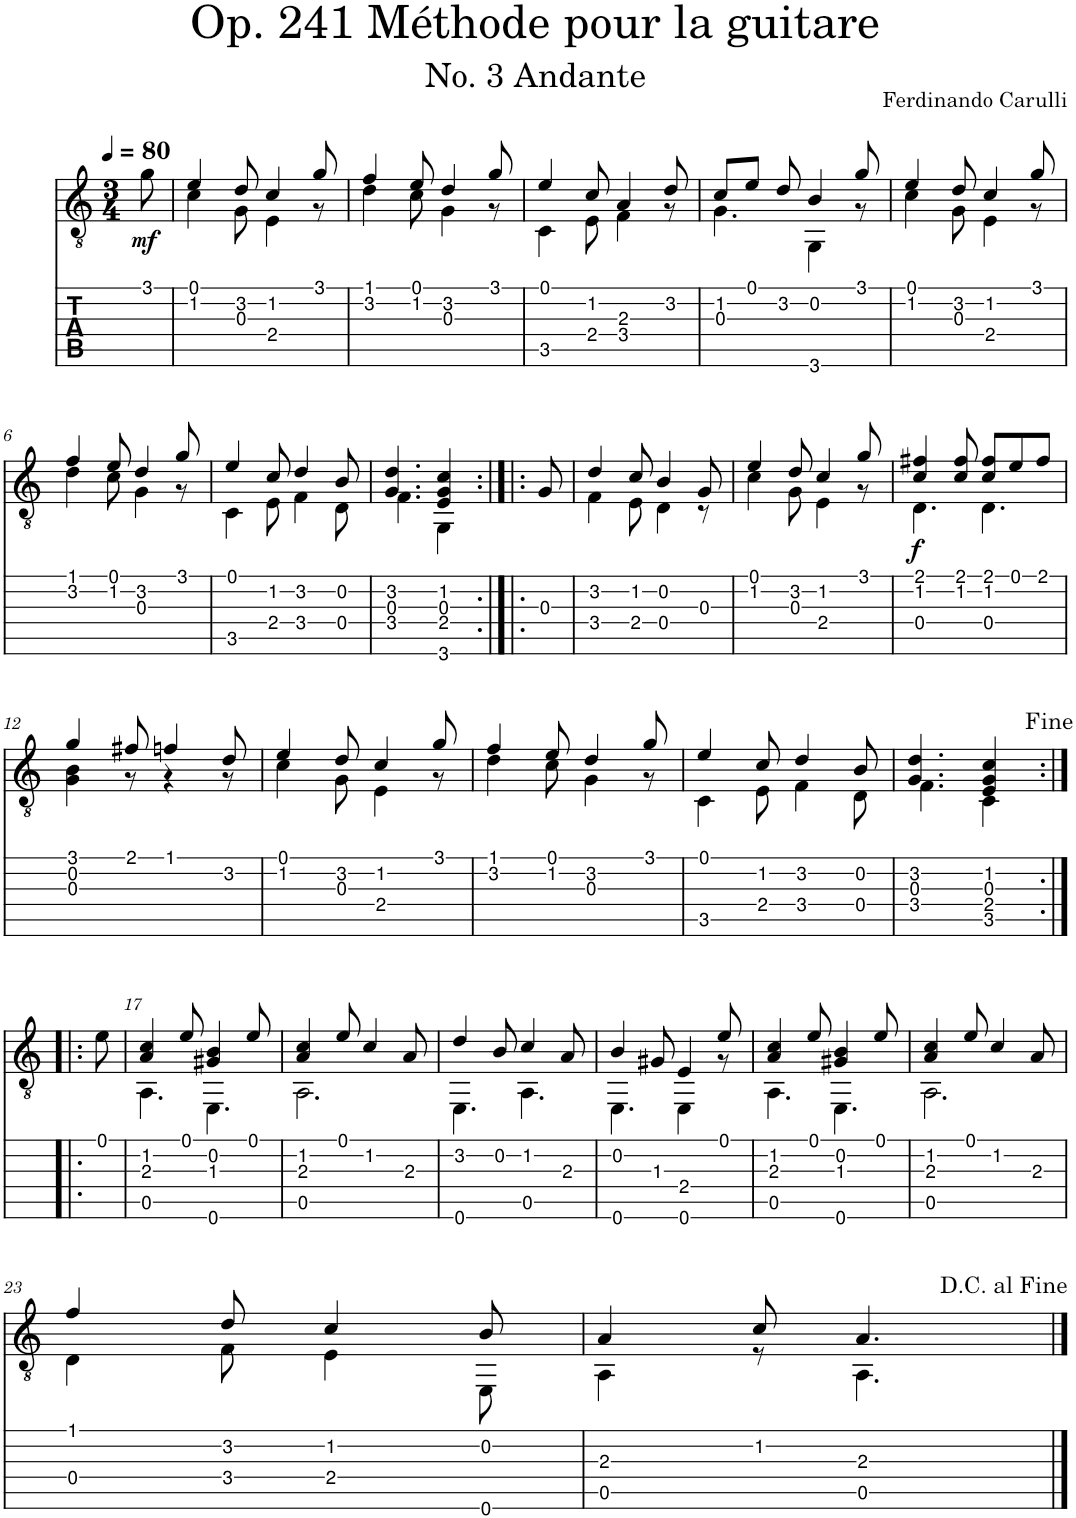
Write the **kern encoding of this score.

**kern	**kern	**dynam
*part1	*part1	*part1
*staff2	*staff1	*staff1/2
*I"Classical Guitar	*	*
*stria6	*	*
*	*clefGv2	*
*k[]	*k[]	*
*C:	*C:	*
*M3/4	*M3/4	*
*MM80	*MM80	*
=	=	=
!	!	!LO:DY:b
8g	8g\	mf
=1	=1	=1
*^	*^	*
4e	4c	4e/	4c\	.
8d	8G	8d/	8G\	.
4c	4E	4c/	4E\	.
8g	8r	8g/	8r	.
=2	=2	=2	=2	=2
4f	4d	4f/	4d\	.
8e	8c	8e/	8c\	.
4d	4G	4d/	4G\	.
8g	8r	8g/	8r	.
=3	=3	=3	=3	=3
4e	4C	4e/	4C\	.
8c	8E	8c/	8E\	.
4A	4F	4A/	4F\	.
8d	8r	8d/	8r	.
=4	=4	=4	=4	=4
8cL	4.G	8c/L	4.G\	.
8eJ	.	8e/J	.	.
8d	.	8d/	.	.
4B	4GG	4B/	4GG\	.
8g	8r	8g/	8r	.
=5	=5	=5	=5	=5
4e	4c	4e/	4c\	.
8d	8G	8d/	8G\	.
4c	4E	4c/	4E\	.
8g	8r	8g/	8r	.
!!LO:LB:g=z	!!
=6	=6	=6	=6	=6
4f	4d	4f/	4d\	.
8e	8c	8e/	8c\	.
4d	4G	4d/	4G\	.
8g	8r	8g/	8r	.
=7	=7	=7	=7	=7
4e	4C	4e/	4C\	.
8c	8E	8c/	8E\	.
4d	4F	4d/	4F\	.
8B	8D	8B/	8D\	.
=8	=8	=8	=8	=8
4.G 4.d	4.F	4.G/ 4.d/	4.F\	.
4E 4G 4c	4GG	4E/ 4G/ 4c/	4GG\	.
*v	*v	*	*	*
*	*v	*v	*
=8X1:|!|:	=8X1:|!|:	=8X1:|!|:
8G	8G/	.
=9	=9	=9
*^	*^	*
4d	4F	4d/	4F\	.
8c	8E	8c/	8E\	.
4B	4D	4B/	4D\	.
8G	8r	8G/	8r	.
=10	=10	=10	=10	=10
4e	4c	4e/	4c\	.
8d	8G	8d/	8G\	.
4c	4E	4c/	4E\	.
8g	8r	8g/	8r	.
=11	=11	=11	=11	=11
!	!	!	!	!LO:DY:b
4c 4f#X	4.D	4c/ 4f#X/	4.D\	f
8c\ 8f#\L	.	8c/ 8f#/	.	.
8c\ 8f#\J	4.D	8c/ 8f#/L	4.D\	.
8eL	.	8e/	.	.
8f#J	.	8f#/J	.	.
!!LO:LB:g=z	!!
=12	=12	=12	=12	=12
4g	4G 4B	4g/	4G\ 4B\	.
8f#X	8r	8f#X/	8r	.
4fn	4r	4fn/	4r	.
8d	8r	8d/	8r	.
=13	=13	=13	=13	=13
4e	4c	4e/	4c\	.
8d	8G	8d/	8G\	.
4c	4E	4c/	4E\	.
8g	8r	8g/	8r	.
=14	=14	=14	=14	=14
4f	4d	4f/	4d\	.
8e	8c	8e/	8c\	.
4d	4G	4d/	4G\	.
8g	8r	8g/	8r	.
=15	=15	=15	=15	=15
4e	4C	4e/	4C\	.
8c	8E	8c/	8E\	.
4d	4F	4d/	4F\	.
8B	8D	8B/	8D\	.
=16	=16	=16	=16	=16
4.G 4.d	4.F	4.G/ 4.d/	4.F\	.
4E 4G 4c	4C	4E/ 4G/ 4c/	4C\	.
*v	*v	*	*	*
*	*v	*v	*
!!LO:LB:g=z
=16X2:|!|:	=16X2:|!|:	=16X2:|!|:
*k[]	*k[]	*
*a:	*a:	*
8e	8e\	.
=17	=17	=17
*^	*^	*
4A 4c	4.AA	4A/ 4c/	4.AA\	.
8e	.	8e/	.	.
4G#X 4B	4.EE	4G#X/ 4B/	4.EE\	.
8e	.	8e/	.	.
=18	=18	=18	=18	=18
4A 4c	2.AA	4A/ 4c/	2.AA\	.
8e	.	8e/	.	.
4c	.	4c/	.	.
8A	.	8A/	.	.
=19	=19	=19	=19	=19
4d	4.EE	4d/	4.EE\	.
8B	.	8B/	.	.
4c	4.AA	4c/	4.AA\	.
8A	.	8A/	.	.
=20	=20	=20	=20	=20
4B	4.EE	4B/	4.EE\	.
8G#X	.	8G#X/	.	.
4E	4EE	4E/	4EE\	.
8e	8r	8e/	8r	.
=21	=21	=21	=21	=21
4A 4c	4.AA	4A/ 4c/	4.AA\	.
8e	.	8e/	.	.
4G#X 4B	4.EE	4G#X/ 4B/	4.EE\	.
8e	.	8e/	.	.
=22	=22	=22	=22	=22
4A 4c	2.AA	4A/ 4c/	2.AA\	.
8e	.	8e/	.	.
4c	.	4c/	.	.
8A	.	8A/	.	.
!!LO:LB:g=z	!!
=23	=23	=23	=23	=23
4f	4D	4f/	4D\	.
8d	8F	8d/	8F\	.
4c	4E	4c/	4E\	.
8B	8EE	8B/	8EE\	.
=24	=24	=24	=24	=24
4A	4AA	4A/	4AA\	.
8c	8r	8c/	8r	.
4.A	4.AA	4.A/	4.AA\	.
*v	*v	*	*	*
*	*v	*v	*
==	==	==
*-	*-	*-
